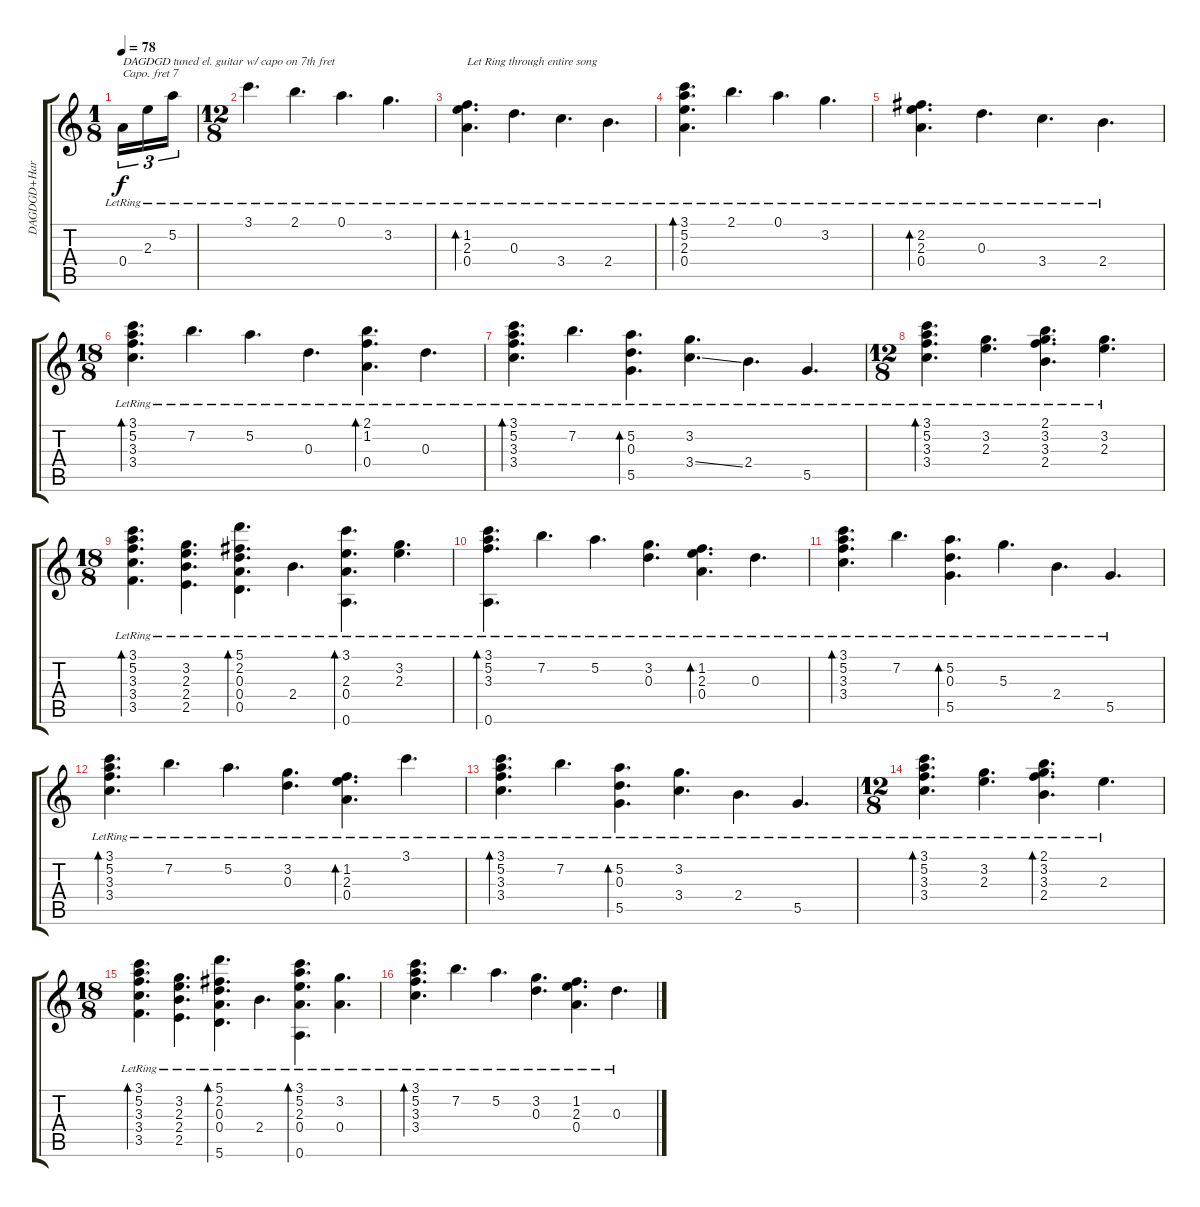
\track ("DAGDGD+Harp" "DAGDGD+Har") {instrument electricguitarjazz}
\staff {score tabs}
\capo 7
\tuning (D4 A3 G3 D3 G2 D2) {hide}
\ts (1 8)
\tempo 78
\clef g2
\ks c
0.4{lr}.16{tu (3 2) txt "DAGDGD tuned el. guitar w/ capo on 7th fret" dy f instrument electricguitarjazz} 2.3{lr}.16{tu (3 2)} 5.2{lr}.16{tu (3 2)} |
\ts (12 8)
3.1{lr}.4{d} 2.1{lr}.4{d} 0.1{lr}.4{d} 3.2{lr}.4{d} |
(1.2{lr} 2.3{lr} 0.4{lr}).4{d bd 120 txt "Let Ring through entire song"} 0.3{lr}.4{d} 3.4{lr}.4{d} 2.4{lr}.4{d} |
(3.1{lr} 5.2{lr} 2.3{lr} 0.4{lr}).4{d bd 120} 2.1{lr}.4{d} 0.1{lr}.4{d} 3.2{lr}.4{d} |
(2.2{lr} 2.3{lr} 0.4{lr}).4{d bd 120} 0.3{lr}.4{d} 3.4{lr}.4{d} 2.4{lr}.4{d} |
\ts (18 8)
(3.1{lr} 5.2{lr} 3.3{lr} 3.4{lr}).4{d bd 120} 7.2{lr}.4{d} 5.2{lr}.4{d} 0.3{lr}.4{d} (2.1{lr} 1.2{lr} 0.4{lr}).4{d bd 120} 0.3{lr}.4{d} |
(3.1{lr} 5.2{lr} 3.3{lr} 3.4{lr}).4{d bd 120} 7.2{lr}.4{d} (5.2{lr} 0.3{lr} 5.5{lr}).4{d bd 120} (3.2{lr} 3.4{ss}).4{d} 2.4{lr}.4{d} 5.5{lr}.4{d} |
\ts (12 8)
(3.1{lr} 5.2{lr} 3.3{lr} 3.4{lr}).4{d bd 60} (3.2{lr} 2.3{lr}).4{d} (2.1{lr} 3.2{lr} 3.3{lr} 2.4{lr}).4{d} (3.2{lr} 2.3{lr}).4{d} |
\ts (18 8)
(3.1{lr} 5.2{lr} 3.3{lr} 3.4{lr} 3.5{lr}).4{d bd 120} (3.2{lr} 2.3{lr} 2.4{lr} 2.5{lr}).4{d} (5.1{lr} 2.2{lr} 0.3{lr} 0.4{lr} 0.5{lr}).4{d bd 60} 2.4{lr}.4{d} (3.1{lr} 2.3{lr} 0.4{lr} 0.6{lr}).4{d bd 60} (3.2{lr} 2.3{lr}).4{d} |
(3.1{lr} 5.2{lr} 3.3{lr} 0.6{lr}).4{d bd 120} 7.2{lr}.4{d} 5.2{lr}.4{d} (3.2{lr} 0.3{lr}).4{d} (1.2{lr} 2.3{lr} 0.4{lr}).4{d bd 60} 0.3{lr}.4{d} |
(3.1{lr} 5.2{lr} 3.3{lr} 3.4{lr}).4{d bd 60} 7.2{lr}.4{d} (5.2{lr} 0.3{lr} 5.5{lr}).4{d bd 60} 5.3{lr}.4{d} 2.4{lr}.4{d} 5.5{lr}.4{d} |
(3.1{lr} 5.2{lr} 3.3{lr} 3.4{lr}).4{d bd 60} 7.2{lr}.4{d} 5.2{lr}.4{d} (3.2{lr} 0.3{lr}).4{d} (1.2{lr} 2.3{lr} 0.4{lr}).4{d bd 60} 3.1{lr}.4{d} |
(3.1{lr} 5.2{lr} 3.3{lr} 3.4{lr}).4{d bd 60} 7.2{lr}.4{d} (5.2{lr} 0.3{lr} 5.5{lr}).4{d bd 60} (3.2{lr} 3.4{lr}).4{d} 2.4{lr}.4{d} 5.5{lr}.4{d} |
\ts (12 8)
(3.1{lr} 5.2{lr} 3.3{lr} 3.4{lr}).4{d bd 60} (3.2{lr} 2.3{lr}).4{d} (2.1{lr} 3.2{lr} 3.3{lr} 2.4{lr}).4{d bd 60} 2.3{lr}.4{d} |
\ts (18 8)
(3.1{lr} 5.2{lr} 3.3{lr} 3.4{lr} 3.5{lr}).4{d bd 60} (3.2{lr} 2.3{lr} 2.4{lr} 2.5{lr}).4{d} (5.1{lr} 2.2{lr} 0.3{lr} 0.4{lr} 5.6{lr}).4{d bd 60} 2.4{lr}.4{d} (3.1{lr} 5.2{lr} 2.3{lr} 0.4{lr} 0.6{lr}).4{d bd 60} (3.2{lr} 0.4{lr}).4{d} |
(3.1{lr} 5.2{lr} 3.3{lr} 3.4{lr}).4{d bd 60} 7.2{lr}.4{d} 5.2{lr}.4{d} (3.2{lr} 0.3{lr}).4{d} (1.2{lr} 2.3{lr} 0.4{lr}).4{d} 0.3{lr}.4{d}
